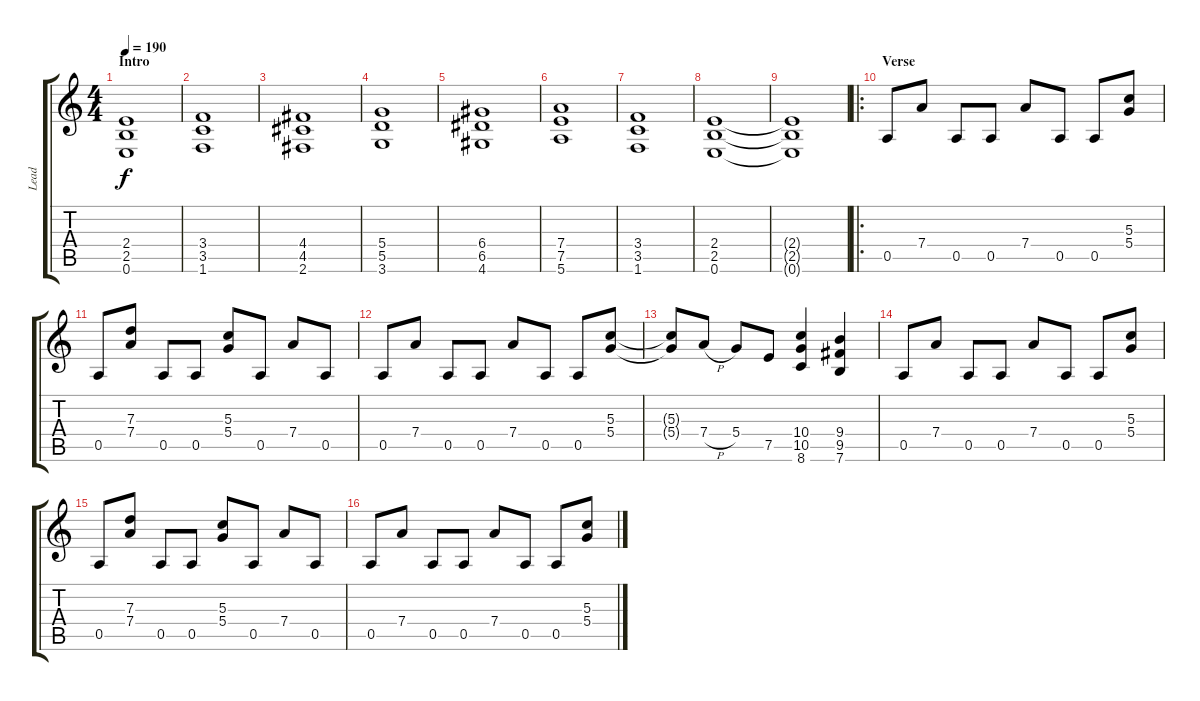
\track ("Lead" "Lead") {instrument distortionguitar}
\staff {score tabs}
\tuning (E4 B3 G3 D3 A2 E2) {hide}
\ts (4 4)
\section ("" "Intro")
\tempo 190
\clef g2
\ks c
(2.4 2.5 0.6).1{dy f instrument distortionguitar} |
(3.4 3.5 1.6).1 |
(4.4 4.5 2.6).1 |
(5.4 5.5 3.6).1 |
(6.4 6.5 4.6).1 |
(7.4 7.5 5.6).1 |
(3.4 3.5 1.6).1 |
(2.4 2.5 0.6).1 |
(2.4{t} 2.5{t} 0.6{t}).1 |
\ro
\section ("" "Verse")
0.5.8 7.4.8 0.5.8 0.5.8 7.4.8 0.5.8 0.5.8 (5.3 5.4).8 |
0.5.8 (7.3 7.4).8 0.5.8 0.5.8 (5.3 5.4).8 0.5.8 7.4.8 0.5.8 |
0.5.8 7.4.8 0.5.8 0.5.8 7.4.8 0.5.8 0.5.8 (5.3 5.4).8 |
(5.3{t} 5.4{t}).8 7.4{h}.8 5.4.8 7.5.8 (10.4 10.5 8.6).4 (9.4 9.5 7.6).4 |
0.5.8 7.4.8 0.5.8 0.5.8 7.4.8 0.5.8 0.5.8 (5.3 5.4).8 |
0.5.8 (7.3 7.4).8 0.5.8 0.5.8 (5.3 5.4).8 0.5.8 7.4.8 0.5.8 |
0.5.8 7.4.8 0.5.8 0.5.8 7.4.8 0.5.8 0.5.8 (5.3 5.4).8
